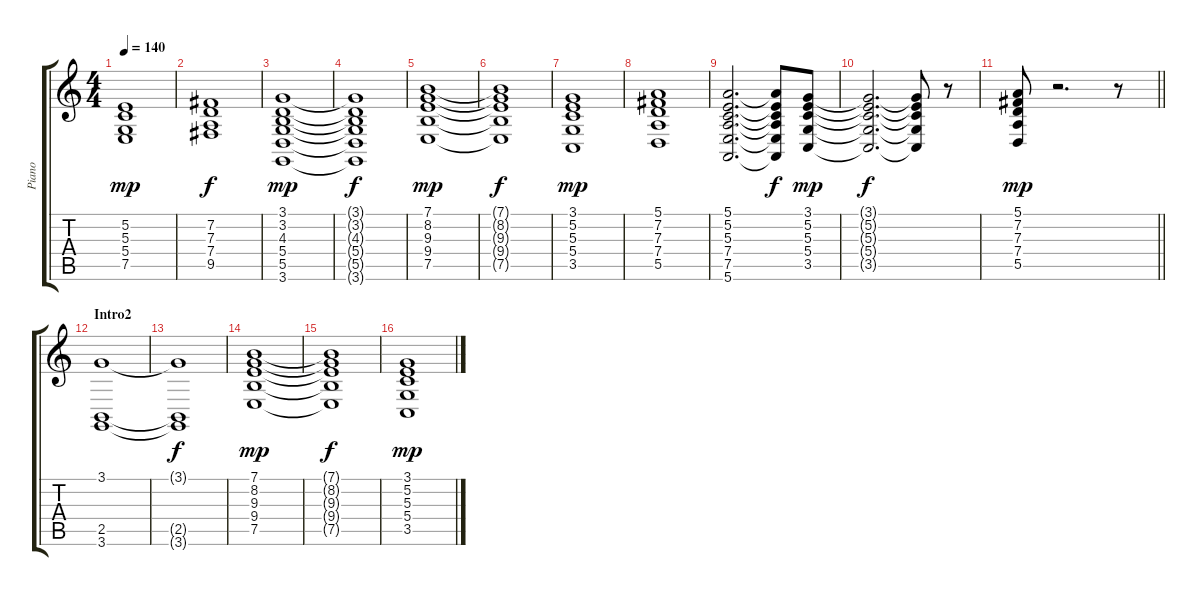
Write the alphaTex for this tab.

\track ("Piano" "Piano") {instrument synthstrings2}
\staff {score tabs}
\tuning (E4 B3 G3 D3 A2 E2) {hide}
\ts (4 4)
\tempo 140
\clef g2
\ks c
(5.2 5.3 5.4 7.5).1{dy mp} |
(7.2 7.3 7.4 9.5).1{dy f} |
(3.1 3.2 4.3 5.4 5.5 3.6).1{dy mp} |
(3.1{t} 3.2{t} 4.3{t} 5.4{t} 5.5{t} 3.6{t}).1{dy f} |
(7.1 8.2 9.3 9.4 7.5).1{dy mp} |
(7.1{t} 8.2{t} 9.3{t} 9.4{t} 7.5{t}).1{dy f} |
(3.1 5.2 5.3 5.4 3.5).1{dy mp} |
(5.1 7.2 7.3 7.4 5.5).1 |
(5.1 5.2 5.3 7.4 7.5 5.6).2{d} (5.1{t} 5.2{t} 5.3{t} 7.4{t} 7.5{t} 5.6{t}).8{dy f} (3.1 5.2 5.3 5.4 3.5).8{dy mp} |
(3.1{t} 5.2{t} 5.3{t} 5.4{t} 3.5{t}).2{d dy f} (3.1{t} 5.2{t} 5.3{t} 5.4{t} 3.5{t}).8 r.8 |
\barLineRight lightlight
(5.1 7.2 7.3 7.4 5.5).8{dy mp} r.2{d} r.8 |
\section ("" "Intro2")
(3.1 2.5 3.6).1 |
(3.1{t} 2.5{t} 3.6{t}).1{dy f} |
(7.1 8.2 9.3 9.4 7.5).1{dy mp} |
(7.1{t} 8.2{t} 9.3{t} 9.4{t} 7.5{t}).1{dy f} |
(3.1 5.2 5.3 5.4 3.5).1{dy mp}
